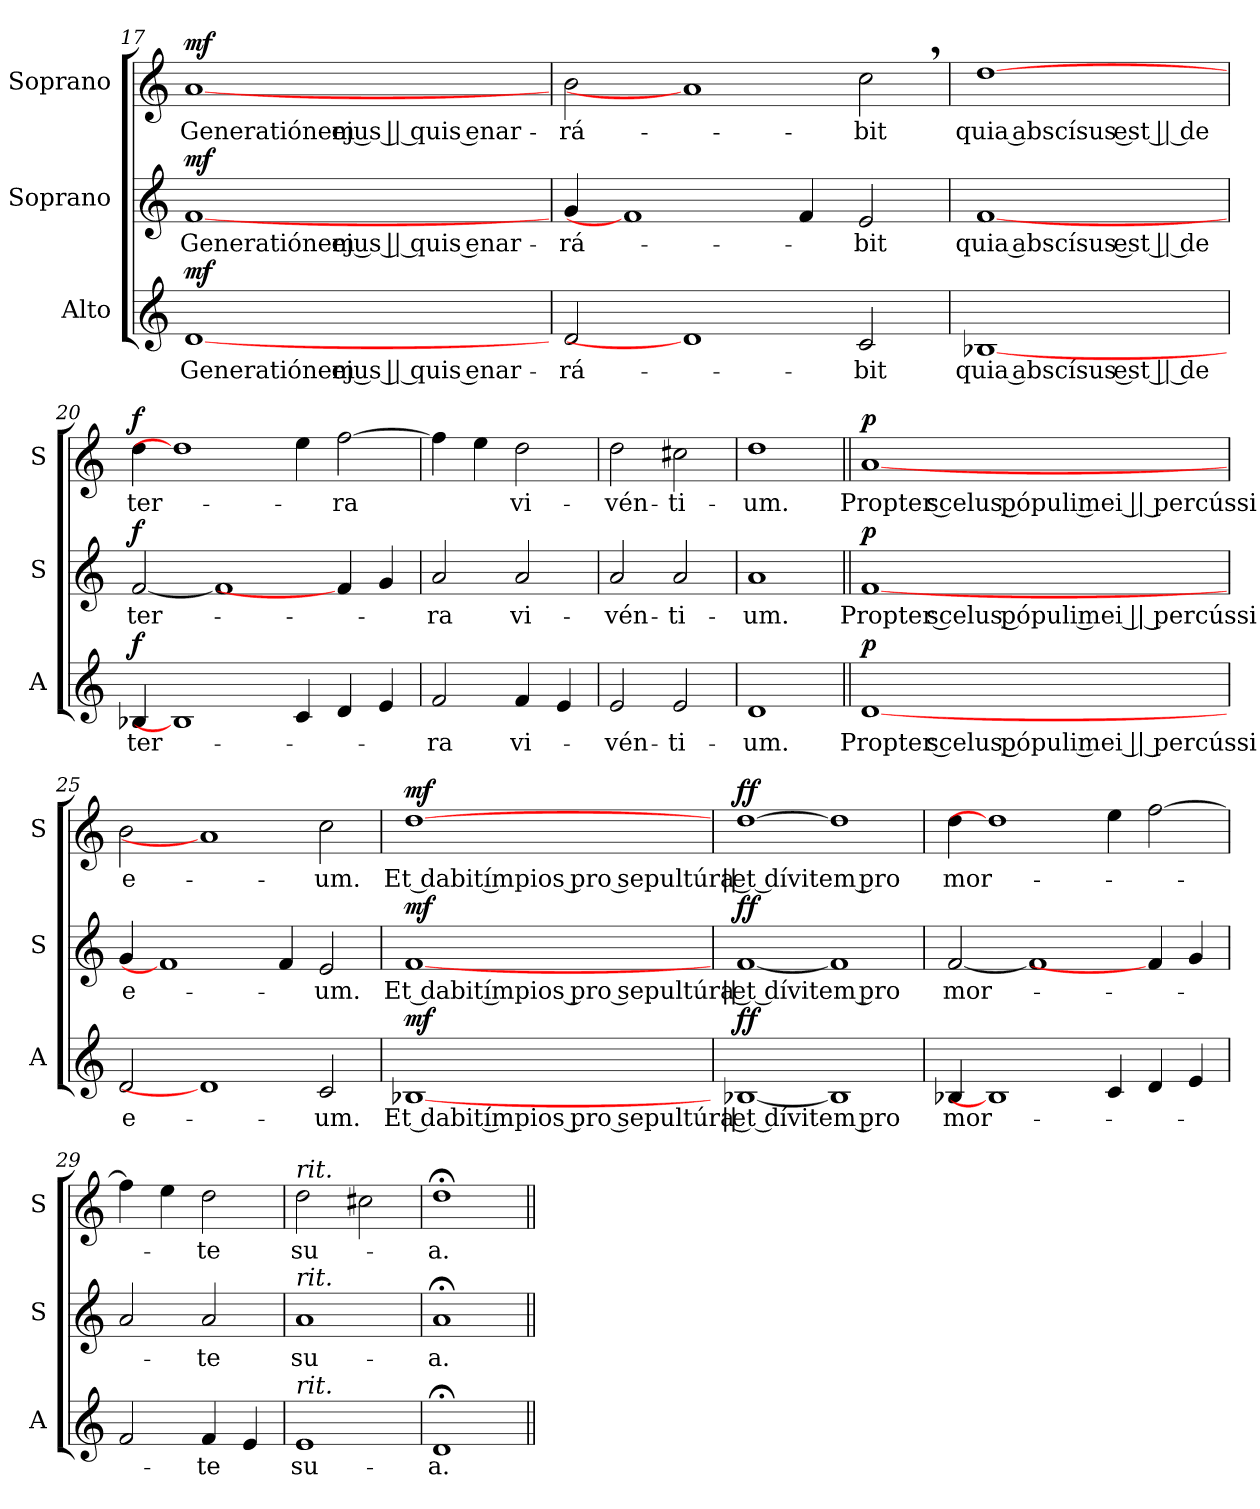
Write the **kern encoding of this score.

**kern	**text	**dynam	**kern	**text	**dynam	**kern	**text	**dynam
*part3	*part3	*part3	*part2	*part2	*part2	*part1	*part1	*part1
*staff3	*staff3	*staff3	*staff2	*staff2	*staff2	*staff1	*staff1	*staff1
*I"Alto	*	*	*I"Soprano	*	*	*I"Soprano	*	*
*I'A	*	*	*I'S	*	*	*I'S	*	*
!!LO:PB:g=z
*clefG2	*	*	*clefG2	*	*	*clefG2	*	*
*k[]	*	*	*k[]	*	*	*k[]	*	*
*C:	*	*	*C:	*	*	*C:	*	*
=17	=17	=17	=17	=17	=17	=17	=17	=17
!	!LO:LY:b	!LO:DY:a	!	!LO:LY:b	!LO:DY:a	!	!LO:LY:b	!LO:DY:a
[1d	Generatiónem ejus || quis enar-	mf	[1f	Generatiónem ejus || quis enar-	mf	[1a	Generatiónem ejus || quis enar-	mf
=18	=18	=18	=18	=18	=18	=18	=18	=18
!	!LO:LY:b	!	!	!LO:LY:b	!	!	!LO:LY:b	!
2d/	-rá-	.	4g/	-rá-	.	2b\	-rá-	.
.	.	.	1f]	.	.	.	.	.
1d]	.	.	.	.	.	1a]	.	.
.	.	.	4f/	.	.	.	.	.
!	!LO:LY:b	!	!	!LO:LY:b	!	!	!LO:LY:b	!
2c/	-bit	.	2e/	-bit	.	2cc,>\	-bit	.
=19	=19	=19	=19	=19	=19	=19	=19	=19
!	!LO:LY:b	!	!	!LO:LY:b	!	!	!LO:LY:b	!
[1B-X	quia abscísus est || de	.	[1f	quia abscísus est || de	.	[1dd	quia abscísus est || de	.
=20	=20	=20	=20	=20	=20	=20	=20	=20
!	!LO:LY:b	!LO:DY:a	!	!LO:LY:b	!LO:DY:a	!	!LO:LY:b	!LO:DY:a
4B-X/	ter-	f	[2f/	ter-	f	4dd\	ter-	f
1B-]	.	.	.	.	.	1dd]	.	.
.	.	.	1f]	.	.	.	.	.
4c/	.	.	.	.	.	4ee\	.	.
!	!	!	!	!	!	!	!LO:LY:b	!
4d/	.	.	4f/]	.	.	[2ff\	-ra	.
4e/	.	.	4g/	.	.	.	.	.
=21	=21	=21	=21	=21	=21	=21	=21	=21
!	!LO:LY:b	!	!	!LO:LY:b	!	!	!	!
2f/	-ra	.	2a/	-ra	.	4ff\]	.	.
.	.	.	.	.	.	4ee\	.	.
!	!LO:LY:b	!	!	!LO:LY:b	!	!	!LO:LY:b	!
4f/	vi-	.	2a/	vi-	.	2dd\	vi-	.
4e/	.	.	.	.	.	.	.	.
!!LO:LB:g=z
=22	=22	=22	=22	=22	=22	=22	=22	=22
!	!LO:LY:b	!	!	!LO:LY:b	!	!	!LO:LY:b	!
2e/	-vén-	.	2a/	-vén-	.	2dd\	-vén-	.
!	!LO:LY:b	!	!	!LO:LY:b	!	!	!LO:LY:b	!
2e/	-ti-	.	2a/	-ti-	.	2cc#X\	-ti-	.
=23	=23	=23	=23	=23	=23	=23	=23	=23
!	!LO:LY:b	!	!	!LO:LY:b	!	!	!LO:LY:b	!
1d	-um.	.	1a	-um.	.	1dd	-um.	.
=24||	=24||	=24||	=24||	=24||	=24||	=24||	=24||	=24||
!	!LO:LY:b	!LO:DY:a	!	!LO:LY:b	!LO:DY:a	!	!LO:LY:b	!LO:DY:a
[1d	Propter scelus pópuli mei || percússi	p	[1f	Propter scelus pópuli mei || percússi	p	[1a	Propter scelus pópuli mei || percússi	p
=25	=25	=25	=25	=25	=25	=25	=25	=25
!	!LO:LY:b	!	!	!LO:LY:b	!	!	!LO:LY:b	!
2d/	e-	.	4g/	e-	.	2b\	e-	.
.	.	.	1f]	.	.	.	.	.
1d]	.	.	.	.	.	1a]	.	.
.	.	.	4f/	.	.	.	.	.
!	!LO:LY:b	!	!	!LO:LY:b	!	!	!LO:LY:b	!
2c/	-um.	.	2e/	-um.	.	2cc\	-um.	.
=26	=26	=26	=26	=26	=26	=26	=26	=26
!	!LO:LY:b	!LO:DY:a	!	!LO:LY:b	!LO:DY:a	!	!LO:LY:b	!LO:DY:a
[1B-X	Et dabit ímpios pro sepultúra ||	mf	[1f	Et dabit ímpios pro sepultúra ||	mf	[1dd	Et dabit ímpios pro sepultúra ||	mf
!!LO:LB:g=z
=27	=27	=27	=27	=27	=27	=27	=27	=27
!	!LO:LY:b	!LO:DY:a	!	!LO:LY:b	!LO:DY:a	!	!LO:LY:b	!LO:DY:a
[1B-X	et dívitem pro	ff	[1f	et dívitem pro	ff	[1dd	et dívitem pro	ff
1B-]	.	.	1f]	.	.	1dd]	.	.
=28	=28	=28	=28	=28	=28	=28	=28	=28
!	!LO:LY:b	!	!	!LO:LY:b	!	!	!LO:LY:b	!
4B-X/	mor-	.	[2f/	mor-	.	4dd\	mor-	.
1B-]	.	.	.	.	.	1dd]	.	.
.	.	.	1f]	.	.	.	.	.
4c/	.	.	.	.	.	4ee\	.	.
4d/	.	.	4f/]	.	.	[2ff\	.	.
4e/	.	.	4g/	.	.	.	.	.
=29	=29	=29	=29	=29	=29	=29	=29	=29
2f/	.	.	2a/	.	.	4ff\]	.	.
.	.	.	.	.	.	4ee\	.	.
!	!LO:LY:b	!	!	!LO:LY:b	!	!	!LO:LY:b	!
4f/	-te	.	2a/	-te	.	2dd\	-te	.
4e/	.	.	.	.	.	.	.	.
=30	=30	=30	=30	=30	=30	=30	=30	=30
!	!	!	!	!	!	!LO:TX:a:i:t=rit.	!	!
!	!	!	!LO:TX:a:i:t=rit.	!	!	!	!	!
!LO:TX:a:i:t=rit.	!	!	!	!	!	!	!	!
!	!LO:LY:b	!	!	!LO:LY:b	!	!	!LO:LY:b	!
1e	su-	.	1a	su-	.	2dd\	su-	.
.	.	.	.	.	.	2cc#X\	.	.
=31	=31	=31	=31	=31	=31	=31	=31	=31
!	!LO:LY:b	!	!	!LO:LY:b	!	!	!LO:LY:b	!
1d;<	-a.	.	1a;<	-a.	.	1dd;<	-a.	.
=||	=||	=||	=||	=||	=||	=||	=||	=||
*-	*-	*-	*-	*-	*-	*-	*-	*-
